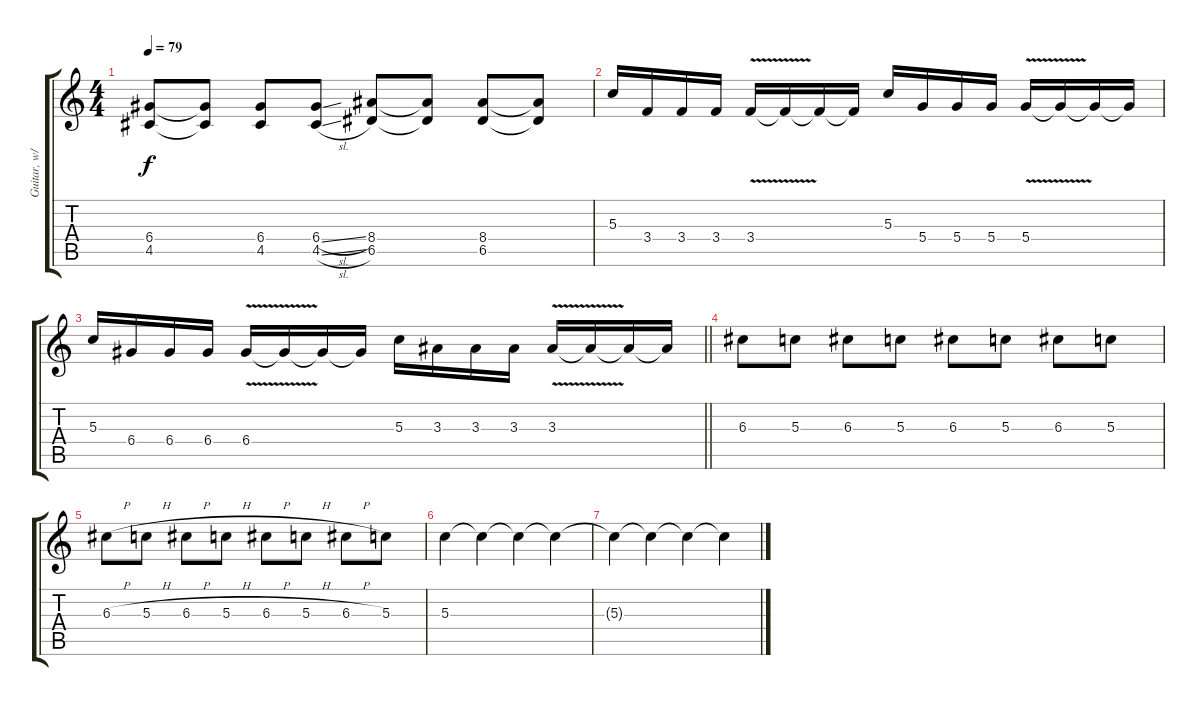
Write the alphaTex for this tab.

\track ("Guitar, w/o Kbd" "Guitar, w/") {instrument electricguitarjazz}
\staff {score tabs}
\tuning (E4 B3 G3 D3 A2 E2) {hide}
\ts (4 4)
\tempo 79
\clef g2
\ks c
(6.4 4.5).8{dy f} (6.4{t} 4.5{t}).8 (6.4 4.5).8 (6.4{sl} 4.5{sl}).8 (8.4 6.5).8 (8.4{t} 6.5{t}).8 (8.4 6.5).8 (8.4{t} 6.5{t}).8 |
5.3.16 3.4.16 3.4.16 3.4.16 3.4{v}.16 3.4{t}.16 3.4{t}.16 3.4{t}.16 5.3.16 5.4.16 5.4.16 5.4.16 5.4{v}.16 5.4{t}.16 5.4{t}.16 5.4{t}.16 |
\barLineRight lightlight
5.3.16 6.4.16 6.4.16 6.4.16 6.4{v}.16 6.4{t}.16 6.4{t}.16 6.4{t}.16 5.3.16 3.3.16 3.3.16 3.3.16 3.3{v}.16 3.3{t}.16 3.3{t}.16 3.3{t}.16 |
6.3.8 5.3.8 6.3.8 5.3.8 6.3.8 5.3.8 6.3.8 5.3.8 |
6.3{h}.8 5.3{h}.8 6.3{h}.8 5.3{h}.8 6.3{h}.8 5.3{h}.8 6.3{h}.8 5.3.8 |
5.3.4 5.3{t}.4 5.3{t}.4 5.3{t}.4 |
5.3{t}.4 5.3{t}.4 5.3{t}.4 5.3{t}.4
